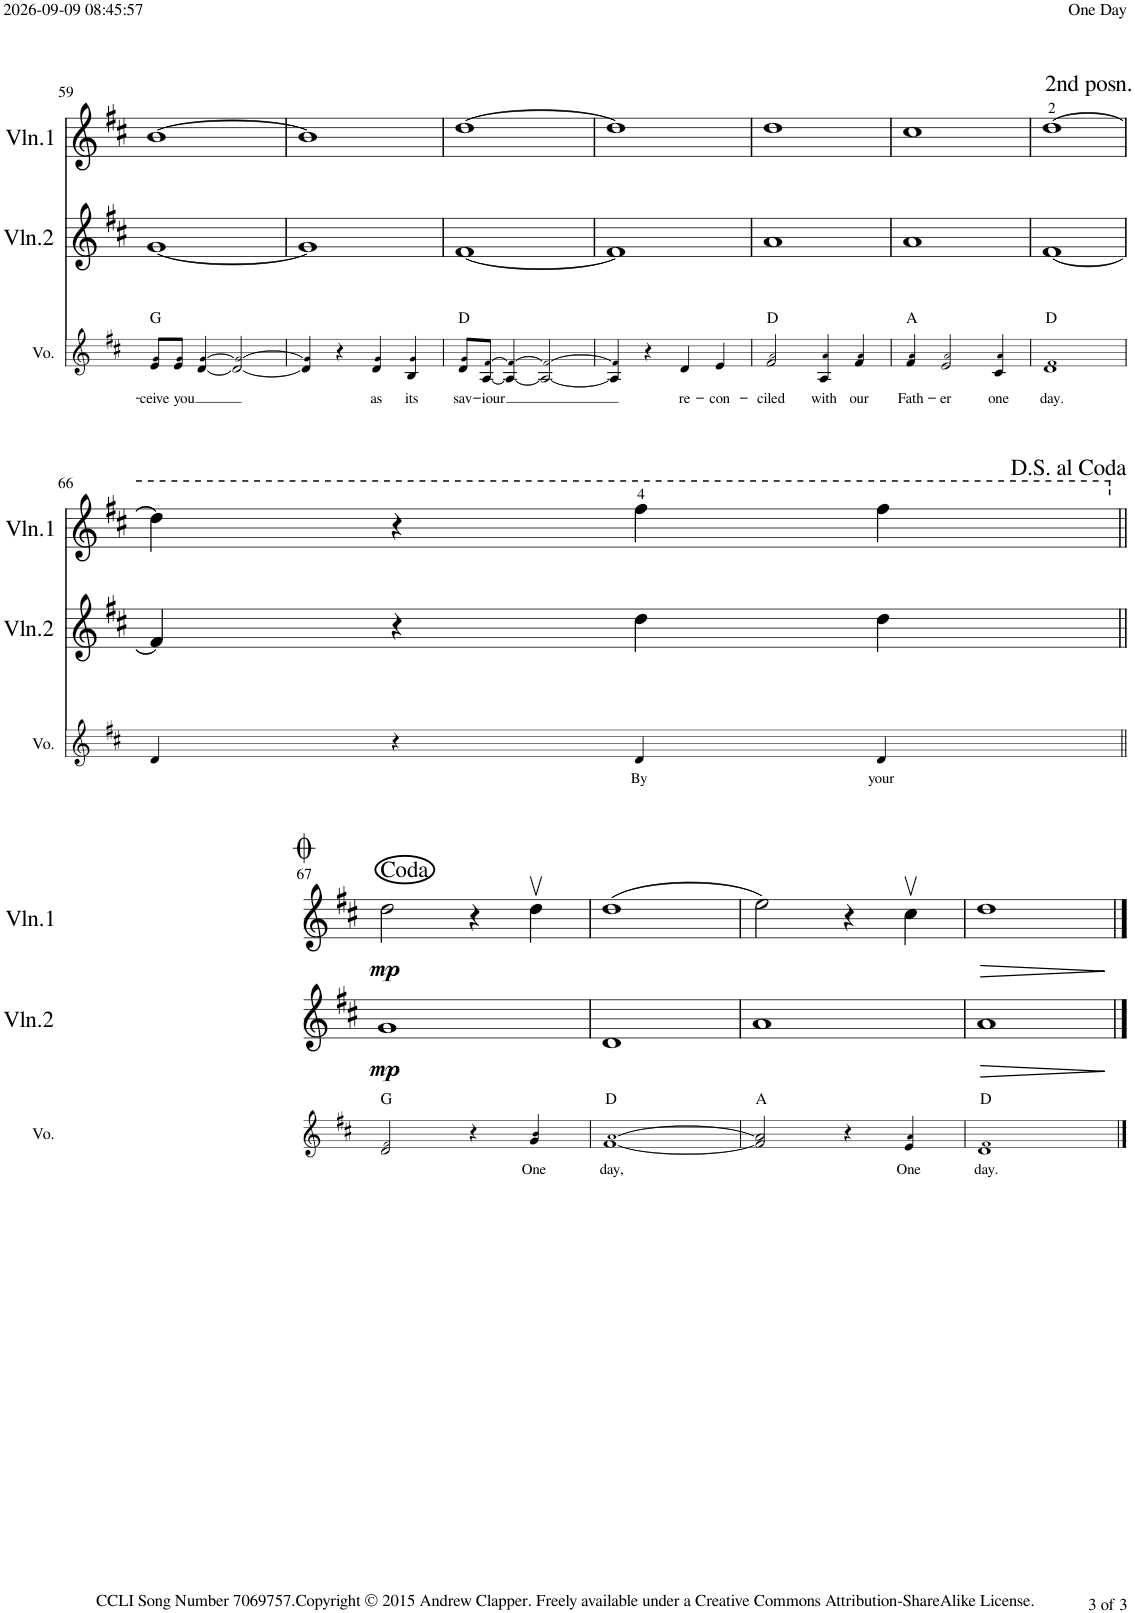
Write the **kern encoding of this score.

**kern	**text	**harte	**kern	**dynam	**kern	**dynam
*part3	*part3	*part3	*part2	*part2	*part1	*part1
*staff3	*staff3	*	*staff2	*staff2	*staff1	*staff1
*I"Voice	*	*	*I"Violin 2	*	*I"Violin 1	*
*I'Vo.	*	*	*I'Vln.2	*	*I'Vln.1	*
!!LO:PB:g=z
*clefG2	*	*	*clefG2	*	*clefG2	*
*k[f#c#]	*	*	*k[f#c#]	*	*k[f#c#]	*
*M4/4	*	*	*M4/4	*	*M4/4	*
=59	=59	=59	=59	=59	=59	=59
!	!LO:LY:b	!	!	!	!	!
8e/ 8g!/L	-ceive	G:maj	[1g	.	[1b	.
!	!LO:LY:b	!	!	!	!	!
8e/ 8g!/J	you	.	.	.	.	.
[4d/ [4g!/	.	.	.	.	.	.
2d/_ 2g!/_	.	.	.	.	.	.
=60	=60	=60	=60	=60	=60	=60
4d/] 4g!/]	.	.	1g]	.	1b]	.
4r	.	.	.	.	.	.
!	!LO:LY:b	!	!	!	!	!
4d/ 4g!/	as	.	.	.	.	.
!	!LO:LY:b	!	!	!	!	!
4B/ 4g!/	its	.	.	.	.	.
=61	=61	=61	=61	=61	=61	=61
!	!LO:LY:b	!	!	!	!	!
8d/ 8g!/L	sav-	D:maj	[1f#	.	[1dd	.
!	!LO:LY:b	!	!	!	!	!
[8A/ [8f#!/J	-iour	.	.	.	.	.
4A/_ 4f#!/_	.	.	.	.	.	.
2A/_ 2f#!/_	.	.	.	.	.	.
=62	=62	=62	=62	=62	=62	=62
4A/] 4f#!/]	.	.	1f#]	.	1dd]	.
4r	.	.	.	.	.	.
!	!LO:LY:b	!	!	!	!	!
4d/	re-	.	.	.	.	.
!	!LO:LY:b	!	!	!	!	!
4e/	-con-	.	.	.	.	.
=63	=63	=63	=63	=63	=63	=63
!	!LO:LY:b	!	!	!	!	!
2f#/ 2a!/	-ciled	D:maj	1a	.	1dd	.
!	!LO:LY:b	!	!	!	!	!
4A/ 4a!/	with	.	.	.	.	.
!	!LO:LY:b	!	!	!	!	!
4f#/ 4a!/	our	.	.	.	.	.
=64	=64	=64	=64	=64	=64	=64
!	!LO:LY:b	!	!	!	!	!
4f#/ 4a!/	Fath-	A:maj	1a	.	1cc#	.
!	!LO:LY:b	!	!	!	!	!
2e/ 2a!/	-er	.	.	.	.	.
!	!LO:LY:b	!	!	!	!	!
4c#/ 4a!/	one	.	.	.	.	.
=65	=65	=65	=65	=65	=65	=65
!	!	!	!	!	!LO:TX:a:t=2nd posn.	!
!	!LO:LY:b	!	!	!	!	!
1d 1f#!	day.	D:maj	[1f#	.	[1dd	.
!!LO:LB:g=z
=66	=66	=66	=66	=66	=66	=66
4d/	.	.	4f#/]	.	4dd\]	.
4r	.	.	4r	.	4r	.
!	!LO:LY:b	!	!	!	!	!
4d/	By	.	4dd\	.	4ff#\	.
!	!LO:LY:b	!	!	!	!	!
4d/	your	.	4dd\	.	4ff#\	.
!!LO:LB:g=z
=67||	=67||	=67||	=67||	=67||	=67||	=67||
!	!	!	!	!LO:DY:b	!	!LO:DY:b
2d/ 2f#!/	.	G:maj	1g	mp	2dd\	mp
4r	.	.	.	.	4r	.
!	!LO:LY:b	!	!	!	!	!
4g/ 4b!/	One	.	.	.	4ddv\	.
=68	=68	=68	=68	=68	=68	=68
!	!LO:LY:b	!	!	!	!	!
[1f# [1a!	day,	D:maj	1d	.	(1dd	.
=69	=69	=69	=69	=69	=69	=69
2f#/] 2a/]	.	A:maj	1a	.	2ee\)	.
4r	.	.	.	.	4r	.
!	!LO:LY:b	!	!	!	!	!
4e/ 4a!/	One	.	.	.	4cc#v\	.
=70	=70	=70	=70	=70	=70	=70
!	!LO:LY:b	!	!	!LO:HP:b	!	!LO:HP:b
1d 1f#!	day.	D:maj	1a	>	1dd	>
.	.	.	.	]	.	]
==	==	==	==	==	==	==
*-	*-	*-	*-	*-	*-	*-
